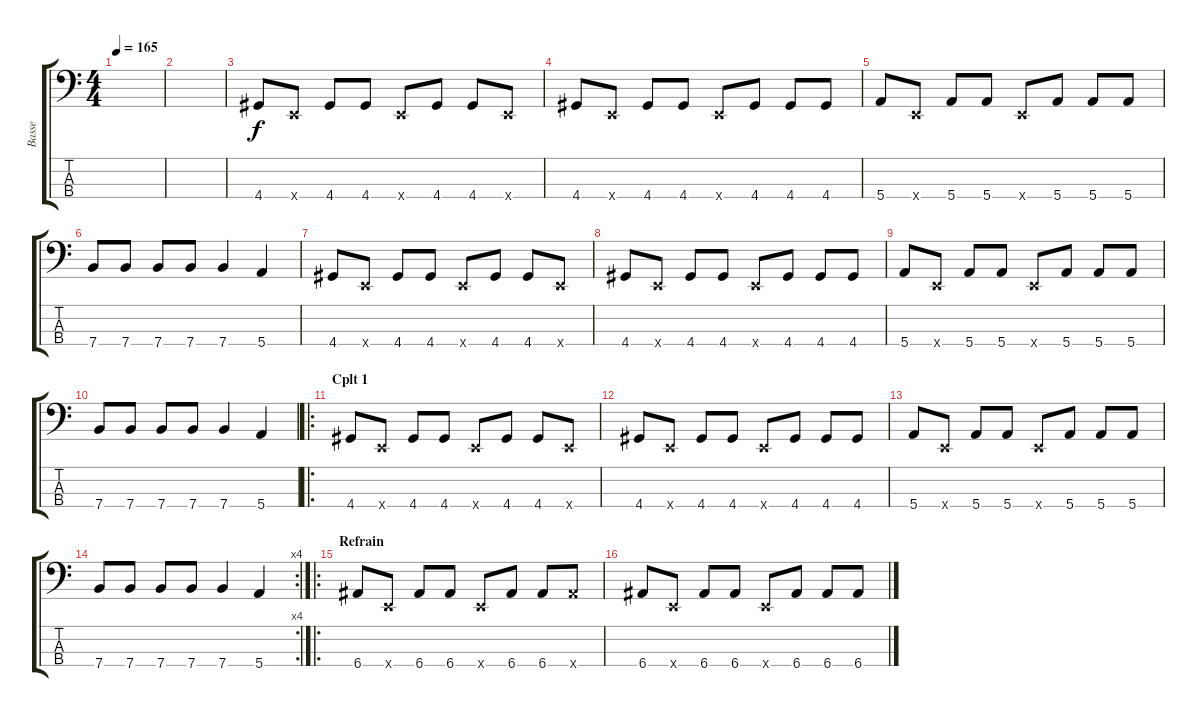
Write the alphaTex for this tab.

\track ("Basse" "Basse") {instrument electricbassfinger}
\staff {score tabs}
\tuning (G2 D2 A1 E1) {hide}
\ts (4 4)
\tempo 165
\clef f4
\ks c
|
|
4.4.8 0.4{x}.8 4.4.8 4.4.8 0.4{x}.8 4.4.8 4.4.8 0.4{x}.8 |
4.4.8 0.4{x}.8 4.4.8 4.4.8 0.4{x}.8 4.4.8 4.4.8 4.4.8 |
5.4.8 0.4{x}.8 5.4.8 5.4.8 0.4{x}.8 5.4.8 5.4.8 5.4.8 |
7.4.8 7.4.8 7.4.8 7.4.8 7.4.4 5.4.4 |
4.4.8 0.4{x}.8 4.4.8 4.4.8 0.4{x}.8 4.4.8 4.4.8 0.4{x}.8 |
4.4.8 0.4{x}.8 4.4.8 4.4.8 0.4{x}.8 4.4.8 4.4.8 4.4.8 |
5.4.8 0.4{x}.8 5.4.8 5.4.8 0.4{x}.8 5.4.8 5.4.8 5.4.8 |
7.4.8 7.4.8 7.4.8 7.4.8 7.4.4 5.4.4 |
\ro
\section ("" "Cplt 1")
4.4.8 0.4{x}.8 4.4.8 4.4.8 0.4{x}.8 4.4.8 4.4.8 0.4{x}.8 |
4.4.8 0.4{x}.8 4.4.8 4.4.8 0.4{x}.8 4.4.8 4.4.8 4.4.8 |
5.4.8 0.4{x}.8 5.4.8 5.4.8 0.4{x}.8 5.4.8 5.4.8 5.4.8 |
\rc 4
7.4.8 7.4.8 7.4.8 7.4.8 7.4.4 5.4.4 |
\ro
\section ("" "Refrain")
6.4.8 0.4{x}.8 6.4.8 6.4.8 0.4{x}.8 6.4.8 6.4.8 6.4{x}.8 |
6.4.8 0.4{x}.8 6.4.8 6.4.8 0.4{x}.8 6.4.8 6.4.8 6.4.8
